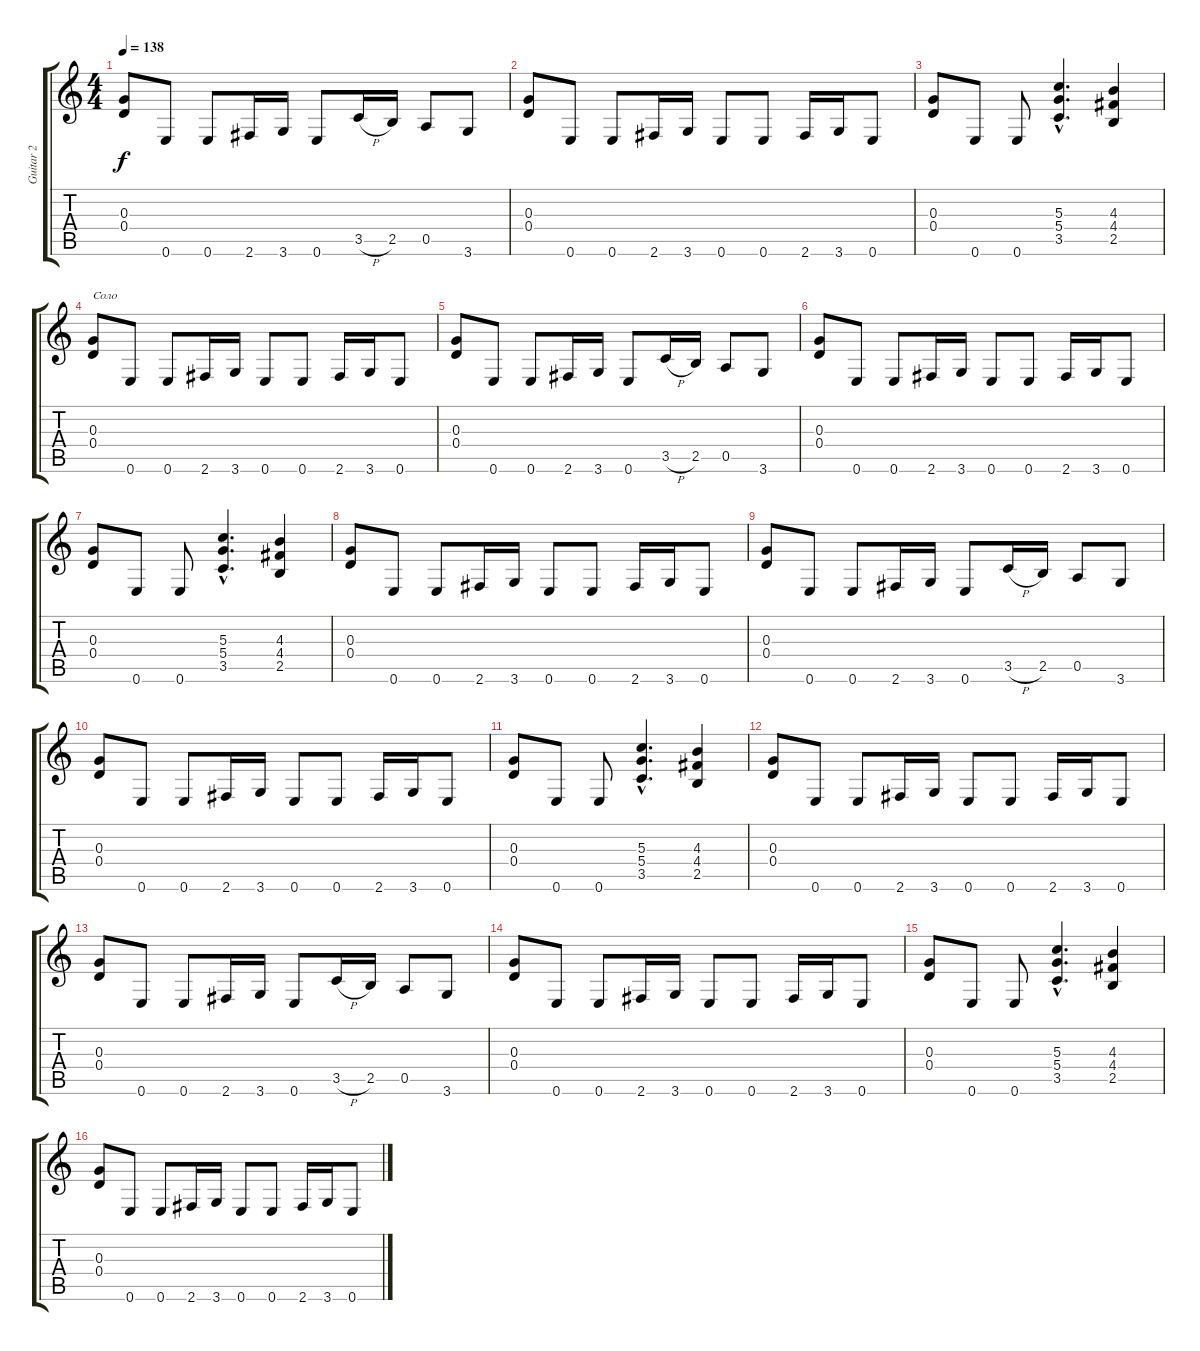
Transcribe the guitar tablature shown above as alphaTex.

\track ("Guitar 2" "Guitar 2") {instrument distortionguitar}
\staff {score tabs}
\tuning (E4 B3 G3 D3 A2 E2) {hide}
\ts (4 4)
\tempo 138
\clef g2
\ks c
(0.3 0.4).8{dy f} 0.6.8 0.6.8 2.6.16 3.6.16 0.6.8 3.5{h}.16 2.5.16 0.5.8 3.6.8 |
(0.3 0.4).8 0.6.8 0.6.8 2.6.16 3.6.16 0.6.8 0.6.8 2.6.16 3.6.16 0.6.8 |
(0.3 0.4).8 0.6.8 0.6.8 (5.3{hac} 5.4{hac} 3.5{hac}).4{d} (4.3 4.4 2.5).4 |
(0.3 0.4).8{txt "Соло"} 0.6.8 0.6.8 2.6.16 3.6.16 0.6.8 0.6.8 2.6.16 3.6.16 0.6.8 |
(0.3 0.4).8 0.6.8 0.6.8 2.6.16 3.6.16 0.6.8 3.5{h}.16 2.5.16 0.5.8 3.6.8 |
(0.3 0.4).8 0.6.8 0.6.8 2.6.16 3.6.16 0.6.8 0.6.8 2.6.16 3.6.16 0.6.8 |
(0.3 0.4).8 0.6.8 0.6.8 (5.3{hac} 5.4{hac} 3.5{hac}).4{d} (4.3 4.4 2.5).4 |
(0.3 0.4).8 0.6.8 0.6.8 2.6.16 3.6.16 0.6.8 0.6.8 2.6.16 3.6.16 0.6.8 |
(0.3 0.4).8 0.6.8 0.6.8 2.6.16 3.6.16 0.6.8 3.5{h}.16 2.5.16 0.5.8 3.6.8 |
(0.3 0.4).8 0.6.8 0.6.8 2.6.16 3.6.16 0.6.8 0.6.8 2.6.16 3.6.16 0.6.8 |
(0.3 0.4).8 0.6.8 0.6.8 (5.3{hac} 5.4{hac} 3.5{hac}).4{d} (4.3 4.4 2.5).4 |
(0.3 0.4).8 0.6.8 0.6.8 2.6.16 3.6.16 0.6.8 0.6.8 2.6.16 3.6.16 0.6.8 |
(0.3 0.4).8 0.6.8 0.6.8 2.6.16 3.6.16 0.6.8 3.5{h}.16 2.5.16 0.5.8 3.6.8 |
(0.3 0.4).8 0.6.8 0.6.8 2.6.16 3.6.16 0.6.8 0.6.8 2.6.16 3.6.16 0.6.8 |
(0.3 0.4).8 0.6.8 0.6.8 (5.3{hac} 5.4{hac} 3.5{hac}).4{d} (4.3 4.4 2.5).4 |
(0.3 0.4).8 0.6.8 0.6.8 2.6.16 3.6.16 0.6.8 0.6.8 2.6.16 3.6.16 0.6.8
